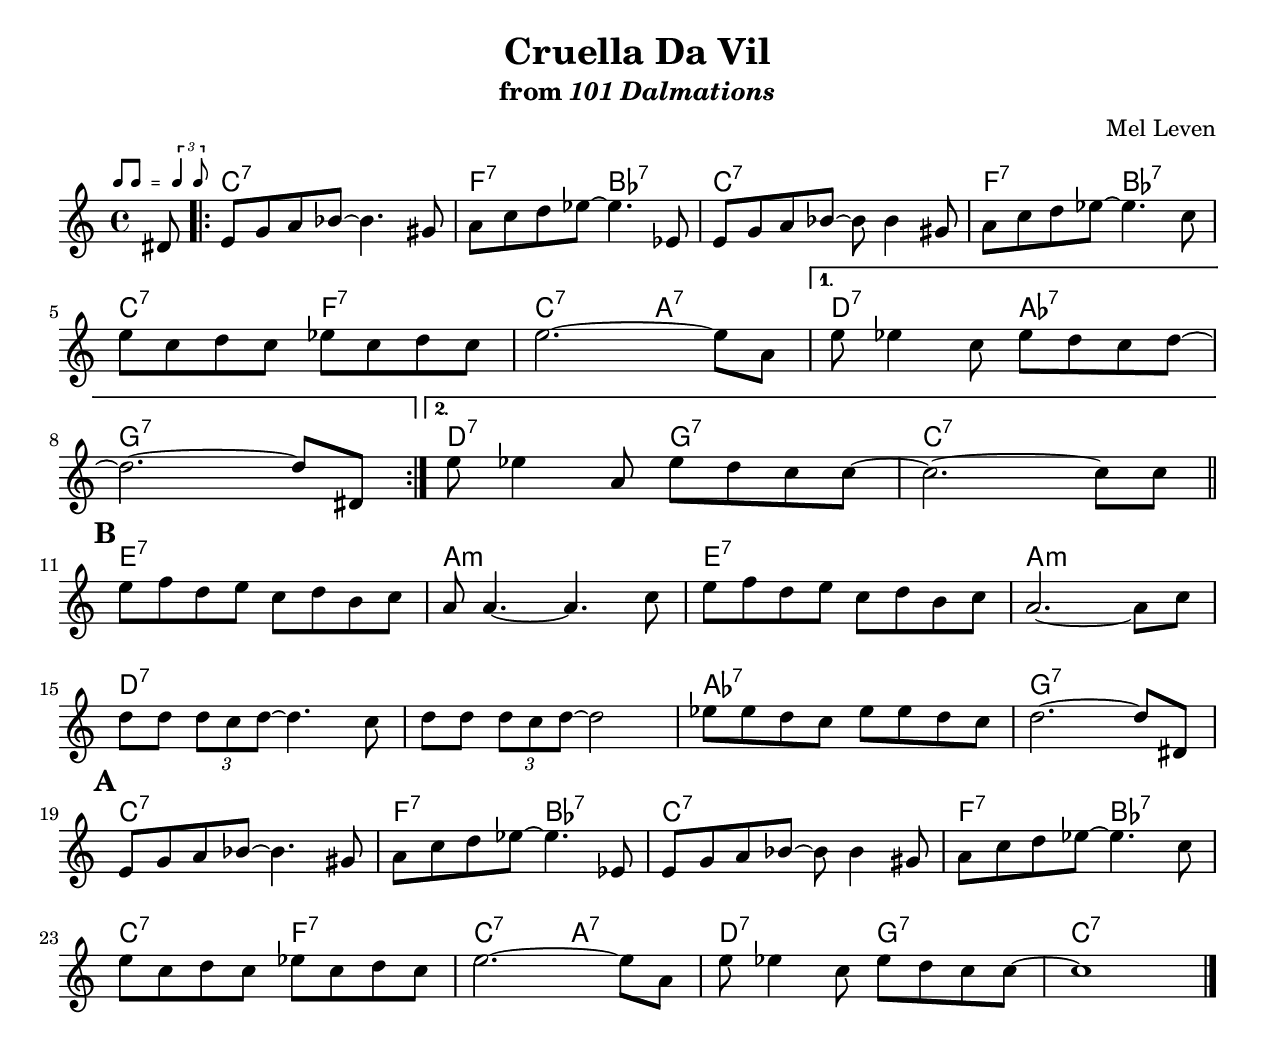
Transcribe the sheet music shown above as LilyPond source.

\version "2.20.0"
\language "english"
\pointAndClickOff

#(set-default-paper-size "letter")

\paper {
  indent = 0
}

\layout {
  ragged-last = ##f
  %#(layout-set-staff-size 25.2)
}

\header {
  title = "Cruella Da Vil"
  subtitle = \markup { "from" \italic "101 Dalmations" }
  composer = "Mel Leven"
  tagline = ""
}

trip = #(define-music-function (music) (ly:music?) #{ \tuplet 3/2 #music #})

%% http://lsr.di.unimi.it/LSR/Item?id=204
%% see also http://lilypond.org/doc/v2.18/Documentation/internals/metronome_005fmark_005fengraver
%% see also http://lilypond.org/doc/v2.18/Documentation/snippets/rhythms

%%% Function: rhythmMark
%%% ============================================================
%%%  Purpose: print a sophisticated rehearsal mark e.g
%%%           for rhythm directives
%%%    Usage: \rhythmMark label music1 music2
%%% ------------------------------------------------------------
%%% Variable: label (string)
%%% ------------------------------------------------------------
%%% Variable: music1 (ly:music)
%%% ------------------------------------------------------------
%%% Variable: music2 (ly:music)
%%% ------------------------------------------------------------
%%%  Example: \rhythmMark #"Swing" \rhyMarkIIEighths
%%%                 \rhyMarkSlurredTriplets
%%% ------------------------------------------------------------
%%% Constants:
%%%           rhythmMarkStaffReduce = #-3
%%%           rhythmMarkLabelFontSize = #-2
%%% ------------------------------------------------------------
%%%  Comment: see below for predefined values for music1&2
%%% ============================================================

rhythmMarkStaffReduce = #-3
rhythmMarkLabelFontSize = #-2

rhythmMark = #(define-music-function (parser location label musicI musicII ) (string? ly:music? ly:music?)
   #{
      \mark \markup {
        \line \general-align #Y #DOWN {
          \combine
            \italic \fontsize #rhythmMarkLabelFontSize $label
            \transparent \italic \fontsize #rhythmMarkLabelFontSize f

          \score {                     % 2nd column in line
            \new Staff \with {
              fontSize = #rhythmMarkStaffReduce
              \override StaffSymbol.staff-space = #(magstep rhythmMarkStaffReduce)
              \override StaffSymbol.line-count = #0
              \override VerticalAxisGroup.Y-extent = #'(-0.85 . 4)
            }

            {
              \relative c' { \stemUp $musicI }
             
%             \override Score.SpacingSpanner.strict-note-spacing = ##t
              \once \override Score.TextScript.Y-offset = #-0.4
              s4.^\markup{ \halign #-1 \italic "=" }
              
              \relative c' { \stemUp $musicII }
            } 
            
            \layout {
              ragged-right= ##t
              indent = 0
              \context {
                \Staff
                \remove "Clef_engraver"
                \remove "Time_signature_engraver"
              }
            } % layout end

          } % Score end

        } % line end
      } % markup end
   #})

%%% Function: rhythmMarkC
%%% ============================================================
%%%  Purpose: print a sophisticated rehearsal mark e.g for
%%%           rhythm directives in a column (music on top)
%%%    Usage: \rhythmMarkC label music1 music2
%%% ------------------------------------------------------------
%%% Variable: label (string)
%%% ------------------------------------------------------------
%%% Variable: music1 (ly:music)
%%% ------------------------------------------------------------
%%% Variable: music2 (ly:music)
%%% ------------------------------------------------------------
%%%  Example: \rhythmMarkC #"Swing" \rhyMarkIIEighths
%%%                 \rhyMarkSlurredTriplets
%%% ------------------------------------------------------------
%%% Constants:
%%%           rhythmMarkCStaffReduce = #-4
%%%           rhythmMarkCLabelFontSize = #-2
%%% ------------------------------------------------------------
%%%  Comment: see below for predefined values for music1&2
%%% ============================================================

rhythmMarkCStaffReduce = #-4
rhythmMarkCLabelFontSize = #-2

rhythmMarkC = #(define-music-function (parser location label musicI musicII ) (string? ly:music? ly:music?)
   #{
      \mark \markup
      {
        \combine

          \line {
            \hspace #0
            \translate #'(-0.1 . -3.25) \italic \fontsize #rhythmMarkCLabelFontSize $label
          } % end Line

          \line \vcenter {

              \score {                 % 1st column in line

                \new Staff \with {
                  fontSize = #rhythmMarkCStaffReduce
                  \override StaffSymbol.staff-space = #(magstep rhythmMarkCStaffReduce)
                  \override StaffSymbol.line-count = #0 
                  \override VerticalAxisGroup.Y-extent = #'(0 . 0)  % td
                }

                \relative c' { \stemUp $musicI }

                \layout {
                  ragged-right= ##t
                  indent = 0
                  \context {
                    \Staff
                    \remove "Clef_engraver"
                    \remove "Time_signature_engraver" }
                } % layout

              } % 1st score

              \hspace #-0.1            % 2nd column in line

                                       % 3rd column in line
              \italic \fontsize #rhythmMarkCStaffReduce "="

              \score {                 % 4th column in line

                \new Staff \with {
                  fontSize = #rhythmMarkCStaffReduce
                  \override StaffSymbol.staff-space = #(magstep rhythmMarkCStaffReduce)
                  \override StaffSymbol.line-count = #0 
                  \override VerticalAxisGroup.Y-extent = #'(0 . 0)  % td
                }

                \relative c' {
                  \stemUp $musicII
                }

                \layout {
                  ragged-right= ##t
                  indent = 0
                  \context {
                    \Staff
                    \remove "Clef_engraver"
                    \remove "Time_signature_engraver" }
                } % layout

              } % 2nd score end

            } % line end
          % end combine
        } % markup end
   #})

%%% predefined ly:music-Variables for use
%%% in function rhythmMark and rhythmMarkC
%%% ============================================================
rhyMarkI = { b'1*1/8 }

rhyMarkII = { b'2*1/4 }

rhyMarkIV = { b'4*1/2 }

rhyMarkEighth = { b'8 }

rhyMarkIIEighths = {
  % \override Score.SpacingSpanner.common-shortest-duration = #(ly:make-moment 1/4) % tight
  \override Score.SpacingSpanner.common-shortest-duration = #(ly:make-moment 3/16) % even
  b'8[ b8]
}
rhyMarkTriplets = {
  % \override Score.SpacingSpanner.common-shortest-duration = #(ly:make-moment 1/2) % super-tight
  % \override Score.SpacingSpanner.common-shortest-duration = #(ly:make-moment 1/4) % tight
  \override Score.SpacingSpanner.common-shortest-duration = #(ly:make-moment 3/16) % even
  \tuplet 3/2 { b'4 b8 }
}
rhyMarkSlurredTriplets = {
  % \override Score.SpacingSpanner.common-shortest-duration = #(ly:make-moment 1/4) % tight
  % \override Score.SpacingSpanner.common-shortest-duration = #(ly:make-moment 5/32) % slighty tighter as even
  \override Score.SpacingSpanner.common-shortest-duration = #(ly:make-moment 1/8) % even
  \tuplet 3/2 { b'8 ~ b8 b8 }
}
rhyMarkDottedEighths = {
  % \override Score.SpacingSpanner.common-shortest-duration = #(ly:make-moment 1/4) % tight
  \override Score.SpacingSpanner.common-shortest-duration = #(ly:make-moment 3/16) % even
  % \override Score.SpacingSpanner.common-shortest-duration = #(ly:make-moment 1/8) % loose
  { b'8.[ b16*2] }
}


%%% Begin Example
%%% ============================================================

% spacer = {
%   | g'1
%   \noBreak
%   | g'1
%   | g'1
% }

% spacerII = {
%   | g'1
%   \noBreak
%   | g'1
% }

% \score {
%   {
%     \override Score.RehearsalMark.self-alignment-X = #LEFT
%     \override Score.BarNumber.break-visibility = #all-invisible
% %    \override Score.RehearsalMark.padding = #-2
%     \once \override Score.RehearsalMark.X-offset = #5  % td
%     \rhythmMark #"Swing" \rhyMarkIIEighths \rhyMarkSlurredTriplets
%     \spacer
%     \rhythmMark #"straight" \rhyMarkEighth \rhyMarkEighth
%     \spacer
%     \rhythmMark #"Shuffle" \rhyMarkIIEighths \rhyMarkDottedEighths
%     \spacer
%     \once \override Score.RehearsalMark.X-offset = #5  % td
%     \rhythmMark #"straight" \rhyMarkIIEighths \rhyMarkIIEighths
%     \spacer
%     \rhythmMark #"Swing" \rhyMarkIIEighths \rhyMarkTriplets
%     \spacer
%     \rhythmMark #"in 2" \rhyMarkII \rhyMarkIV
%     \spacer
%     \once \override Score.RehearsalMark.X-offset = #5  % td
%     \rhythmMark #"Swing feel" \rhyMarkDottedEighths \rhyMarkTriplets
%     \spacer
%     \rhythmMark #"Maestoso" \rhyMarkII \rhyMarkI
%     \spacer
%     \rhythmMark #"suassa" \rhyMarkII \rhyMarkI % This is just to proof that the basline-fake really works
%     \spacer
%     \once \override Score.RehearsalMark.X-offset = #5  % td
%     \break
%     \rhythmMarkC #"Swing" \rhyMarkIIEighths \rhyMarkSlurredTriplets
%     \spacerII
%     \rhythmMarkC #"straight" \rhyMarkEighth \rhyMarkEighth
%     \spacerII
%     \rhythmMarkC #"Shuffle" \rhyMarkIIEighths \rhyMarkDottedEighths
%     \spacerII
%     \rhythmMarkC #"straight" \rhyMarkIIEighths \rhyMarkIIEighths
%     \spacerII
%     \rhythmMarkC #"Swing" \rhyMarkIIEighths \rhyMarkTriplets
%     \spacerII
%     \rhythmMarkC #"in 2" \rhyMarkII \rhyMarkIV
%     \spacerII
%     \once \override Score.RehearsalMark.X-offset = #5  % td
%     \rhythmMarkC #"Swing feel" \rhyMarkDottedEighths \rhyMarkTriplets
%     \spacerII
%     \rhythmMarkC #"Maestoso" \rhyMarkII \rhyMarkI
%     \spacerII
%   }
  
%   \layout {
%     ragged-right= ##t
%     indent = 0       
%   }
% }

% \paper {
%   system-system-spacing.padding = #4
% }


<<

  \chords {
    \set chordChanges = ##t

    s8
    c1:7
    f2:7 bf:7
    c1:7
    f2:7 bf:7
    c:7 f:7
    c:7 a:7
    % First ending
    d2:7 af:7
    g1:7
    % Second ending
    d2:7 g:7
    c1:7

    % B section
    e:7
    a:m
    e:7
    a:m
    d:7
    d:7
    af:7
    g:7

    % A section
    c1:7
    f2:7 bf:7
    c1:7
    f2:7 bf:7
    c:7 f:7
    c:7 a:7
    % Second ending
    d2:7 g:7
    c1:7

  }

  \new Staff {
    \clef treble
    \key c \major
    \time 4/4
    \set Score.markFormatter = #format-mark-box-alphabet
    \relative c' {
      \rhythmMark #"" \rhyMarkIIEighths \rhyMarkTriplets
      \partial 8
      ds8 |
      \repeat volta  2 {
        e g a bf~ 4. gs8 |
        a c d ef~ 4. ef,8 |
        e g a bf~ bf bf4 gs8 |
        a c d ef~ 4. c8 | \break
        e c d c ef c d c |
        e2.~ 8 a, |
      }
      \alternative {
        {
          e' ef4 c8 ef d c d~ | \break
          2.~ 8 ds, |
        }
        {
          e' ef4 a,8 ef' d c c~ |
          2.~ 8 c \bar "||" | \break
        }
      }

      \mark #2
      e f d e c d b c |
      a a4.~ a c8 |
      e f d e c d b c |
      a2.~ 8 c | \break
      d d \trip { d c d~ } 4. c8 |
      d d \trip { d c d~ } 2 |
      ef8 ef d c ef ef d c |
      d2.~ 8 ds, | \break

      \mark #1
      e g a bf~ 4. gs8 |
      a c d ef~ 4. ef,8 |
      e g a bf~ bf bf4 gs8 |
      a c d ef~ 4. c8 | \break
      e c d c ef c d c |
      e2.~ 8 a, |
      e' ef4 c8 ef d c c~ |
      1 \bar "|." |
    }
  }

>>
